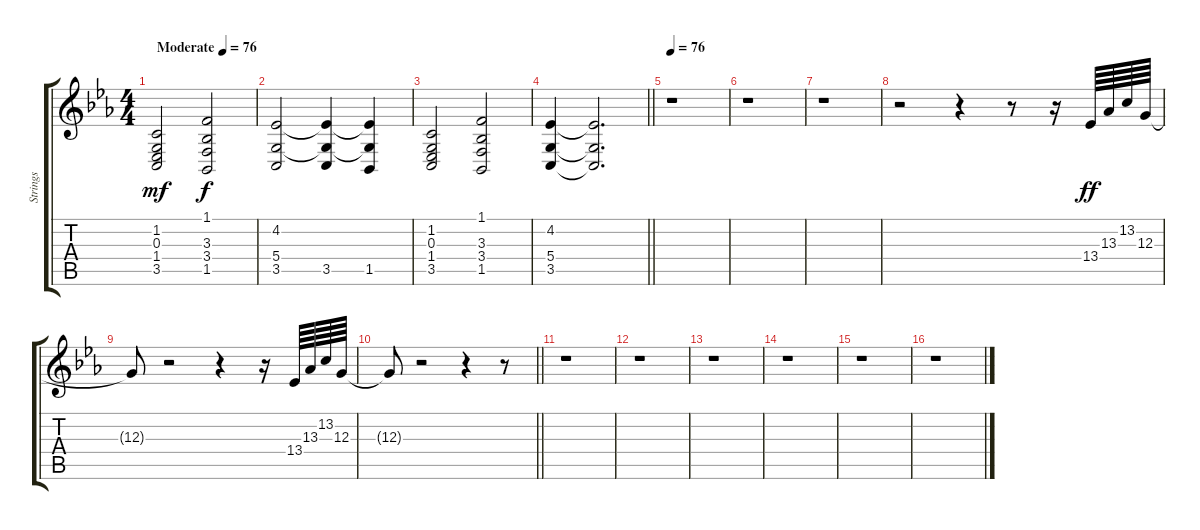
\track ("Strings" "Strings") {instrument stringensemble1}
\staff {score tabs}
\tuning (E4 B3 G3 D3 A2 E2) {hide}
\ts (4 4)
\tempo (76 "Moderate")
\tempo 69
\tempo (76 "Moderate")
\clef g2
\ks cminor
(1.2 0.3 1.4 3.5).2{dy mf instrument stringensemble1} (1.1 3.3 3.4 1.5).2{dy f} |
(4.2 5.4 3.5).2 (4.2{t} 5.4{t} 3.5).4 (4.2{t} 5.4{t} 1.5).4 |
(1.2 0.3 1.4 3.5).2 (1.1 3.3 3.4 1.5).2 |
\barLineRight lightlight
(4.2 5.4 3.5).4{volume 9} (4.2{t} 5.4{t} 3.5{t}).2{d volume 16} |
\tempo 76
r.1 |
r.1 |
r.1 |
r.2{volume 7 balance 16 instrument lead4chiff} r.4 r.8 r.16 13.4.64{dy ff} 13.3.64 13.2.64 12.3.64 |
12.3{t}.8 r.2 r.4 r.16 13.4.64 13.3.64 13.2.64 12.3.64 |
\barLineRight lightlight
12.3{t}.8 r.2 r.4 r.8 |
r.1 |
r.1 |
r.1 |
r.1 |
r.1 |
r.1
